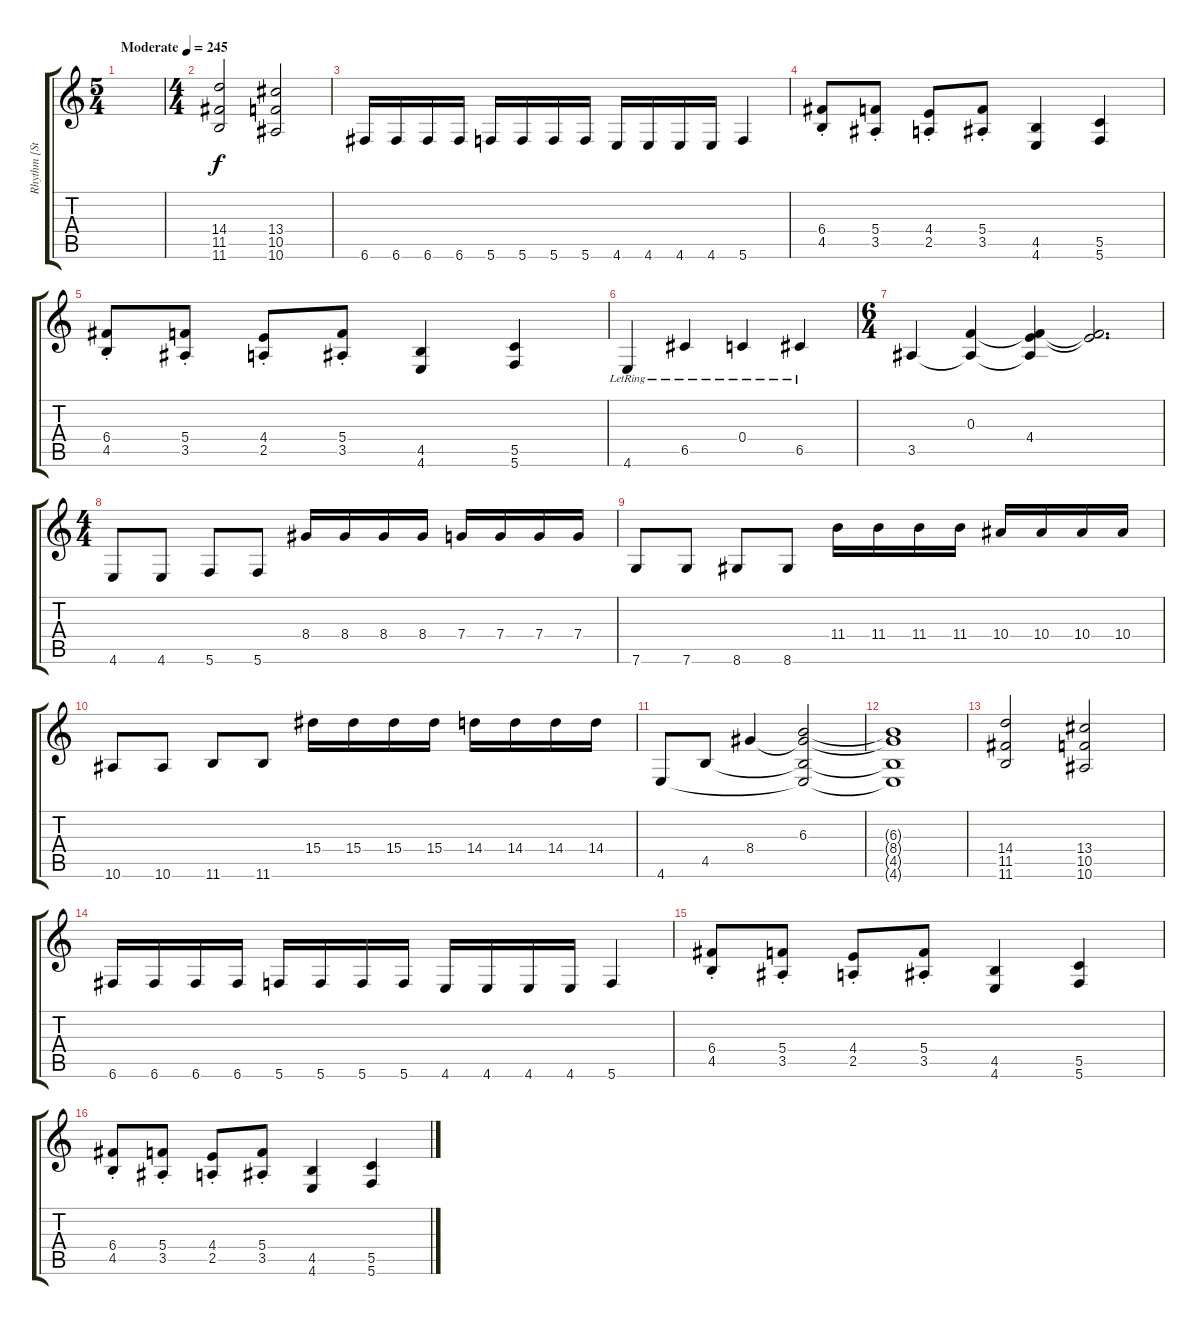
\track ("Rhythm [Steve Jones]" "Rhythm [St") {instrument distortionguitar}
\staff {score tabs}
\tuning (D4 A3 F3 C3 G2 C2) {hide}
\ts (5 4)
\tempo (245 "Moderate")
\clef g2
\ks c
|
\ts (4 4)
(14.4 11.5 11.6).2 (13.4 10.5 10.6).2 |
6.6.16 6.6.16 6.6.16 6.6.16 5.6.16 5.6.16 5.6.16 5.6.16 4.6.16 4.6.16 4.6.16 4.6.16 5.6.4 |
(6.4{st} 4.5{st}).8 (5.4{st} 3.5{st}).8 (4.4{st} 2.5{st}).8 (5.4{st} 3.5{st}).8 (4.5 4.6).4 (5.5 5.6).4 |
(6.4{st} 4.5{st}).8 (5.4{st} 3.5{st}).8 (4.4{st} 2.5{st}).8 (5.4{st} 3.5{st}).8 (4.5 4.6).4 (5.5 5.6).4 |
4.6{lr}.4 6.5{lr}.4 0.4{lr}.4 6.5{lr}.4 |
\ts (6 4)
3.5.4 (0.3 3.5{t}).4 (0.3{t} 4.4 3.5{t}).4 (0.3{t} 4.4{t}).2{d} |
\ts (4 4)
4.6.8 4.6.8 5.6.8 5.6.8 8.4.16 8.4.16 8.4.16 8.4.16 7.4.16 7.4.16 7.4.16 7.4.16 |
7.6.8 7.6.8 8.6.8 8.6.8 11.4.16 11.4.16 11.4.16 11.4.16 10.4.16 10.4.16 10.4.16 10.4.16 |
10.6.8 10.6.8 11.6.8 11.6.8 15.4.16 15.4.16 15.4.16 15.4.16 14.4.16 14.4.16 14.4.16 14.4.16 |
4.6.8 4.5.8 8.4.4 (6.3 8.4{t} 4.5{t} 4.6{t}).2 |
(6.3{t} 8.4{t} 4.5{t} 4.6{t}).1 |
(14.4 11.5 11.6).2 (13.4 10.5 10.6).2 |
6.6.16 6.6.16 6.6.16 6.6.16 5.6.16 5.6.16 5.6.16 5.6.16 4.6.16 4.6.16 4.6.16 4.6.16 5.6.4 |
(6.4{st} 4.5{st}).8 (5.4{st} 3.5{st}).8 (4.4{st} 2.5{st}).8 (5.4{st} 3.5{st}).8 (4.5 4.6).4 (5.5 5.6).4 |
(6.4{st} 4.5{st}).8 (5.4{st} 3.5{st}).8 (4.4{st} 2.5{st}).8 (5.4{st} 3.5{st}).8 (4.5 4.6).4 (5.5 5.6).4
